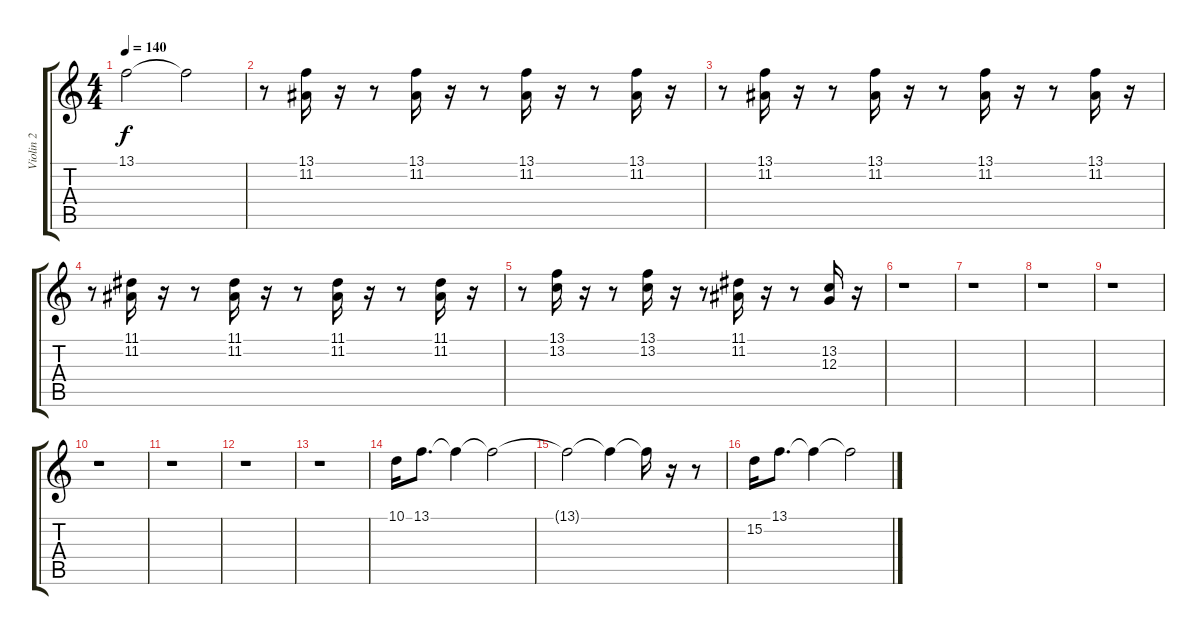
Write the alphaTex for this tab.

\track ("Violin 2" "Violin 2") {instrument viola}
\staff {score tabs}
\tuning (E4 B3 G3 D3 A2 E2) {hide}
\ts (4 4)
\tempo 140
\clef g2
\ks c
13.1{t}.2{dy f} 13.1{t}.2 |
r.8 (13.1 11.2).16 r.16 r.8 (13.1 11.2).16 r.16 r.8 (13.1 11.2).16 r.16 r.8 (13.1 11.2).16 r.16 |
r.8 (13.1 11.2).16 r.16 r.8 (13.1 11.2).16 r.16 r.8 (13.1 11.2).16 r.16 r.8 (13.1 11.2).16 r.16 |
r.8 (11.1 11.2).16 r.16 r.8 (11.1 11.2).16 r.16 r.8 (11.1 11.2).16 r.16 r.8 (11.1 11.2).16 r.16 |
r.8 (13.1 13.2).16 r.16 r.8 (13.1 13.2).16 r.16 r.8 (11.1 11.2).16 r.16 r.8 (13.2 12.3).16 r.16 |
r.1 |
r.1 |
r.1 |
r.1 |
r.1 |
r.1 |
r.1 |
r.1 |
10.1.16 13.1.8{d} 13.1{t}.4 13.1{t}.2 |
13.1{t}.2 13.1{t}.4 13.1{t}.16 r.16 r.8 |
15.2.16 13.1.8{d} 13.1{t}.4 13.1{t}.2
